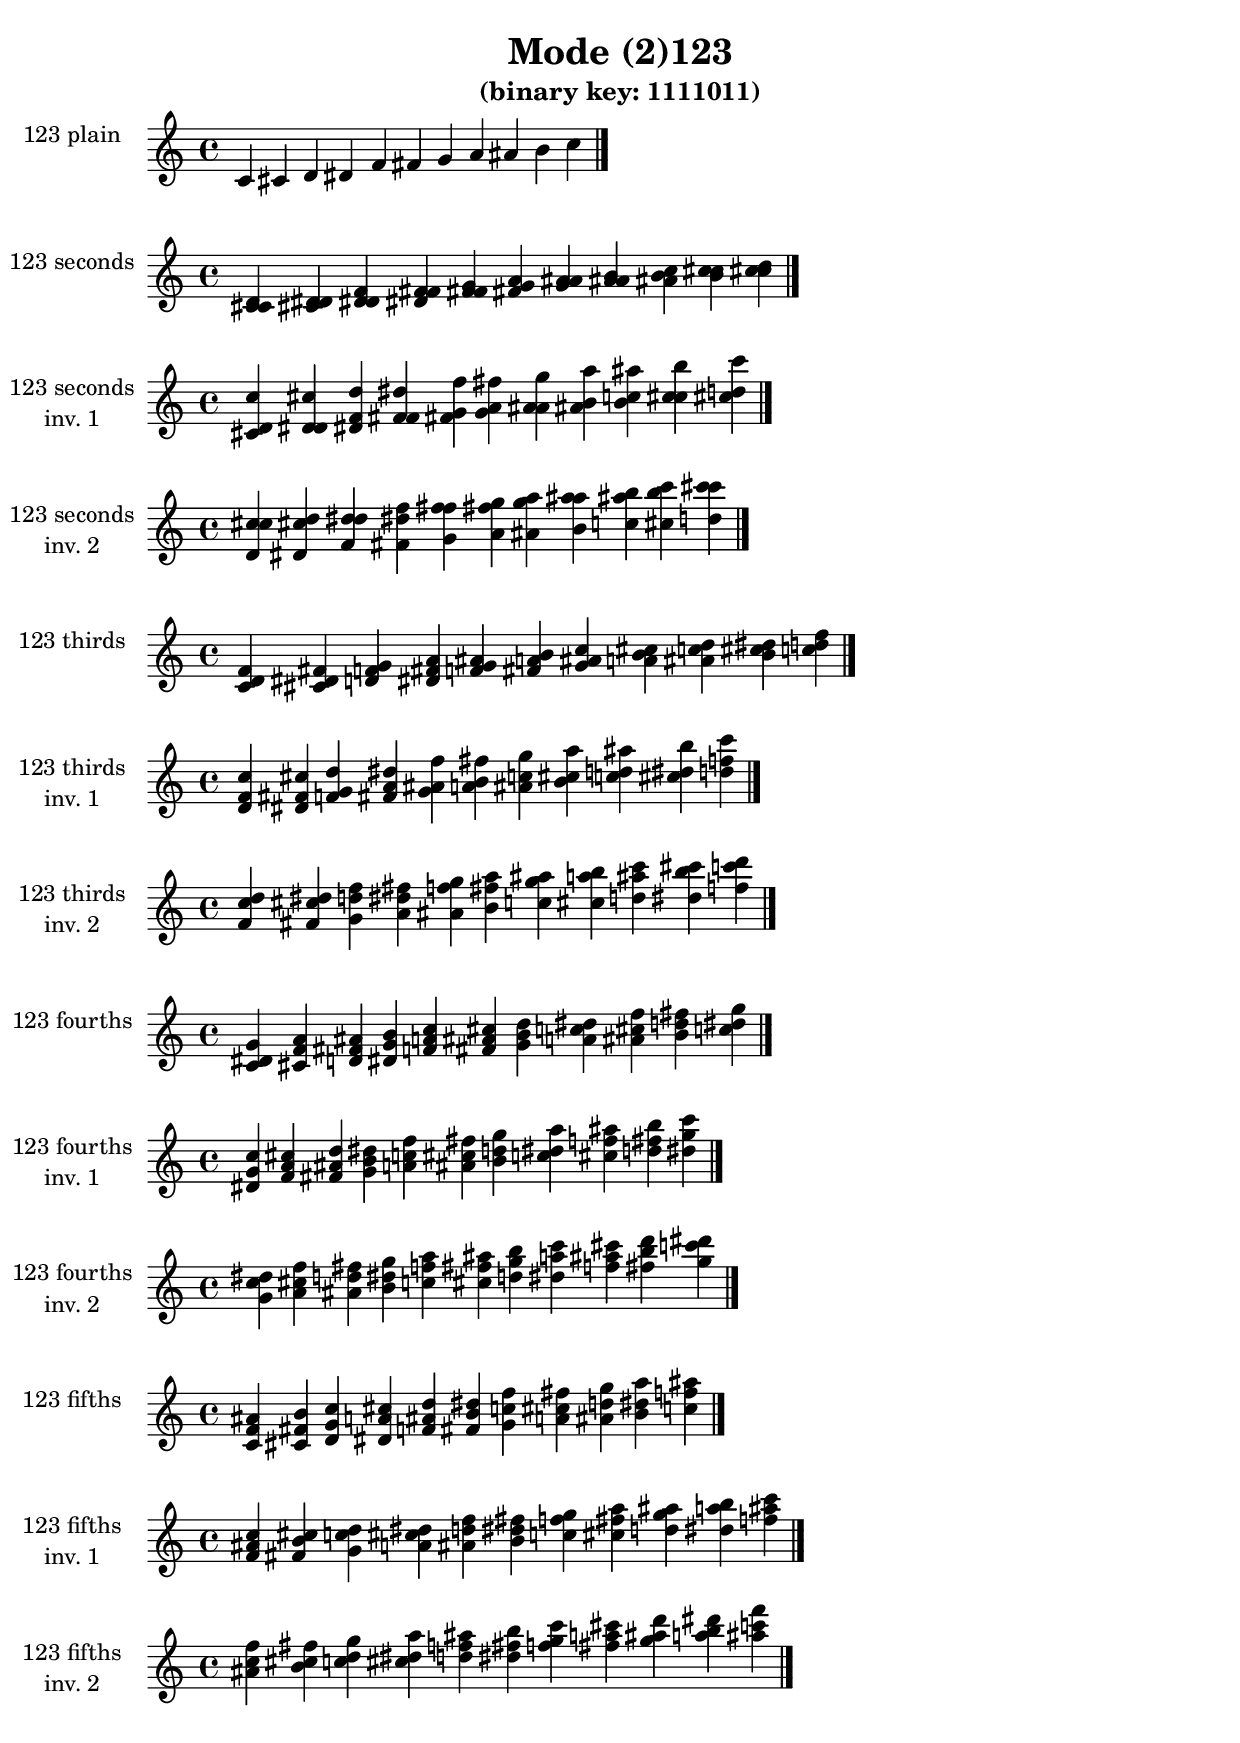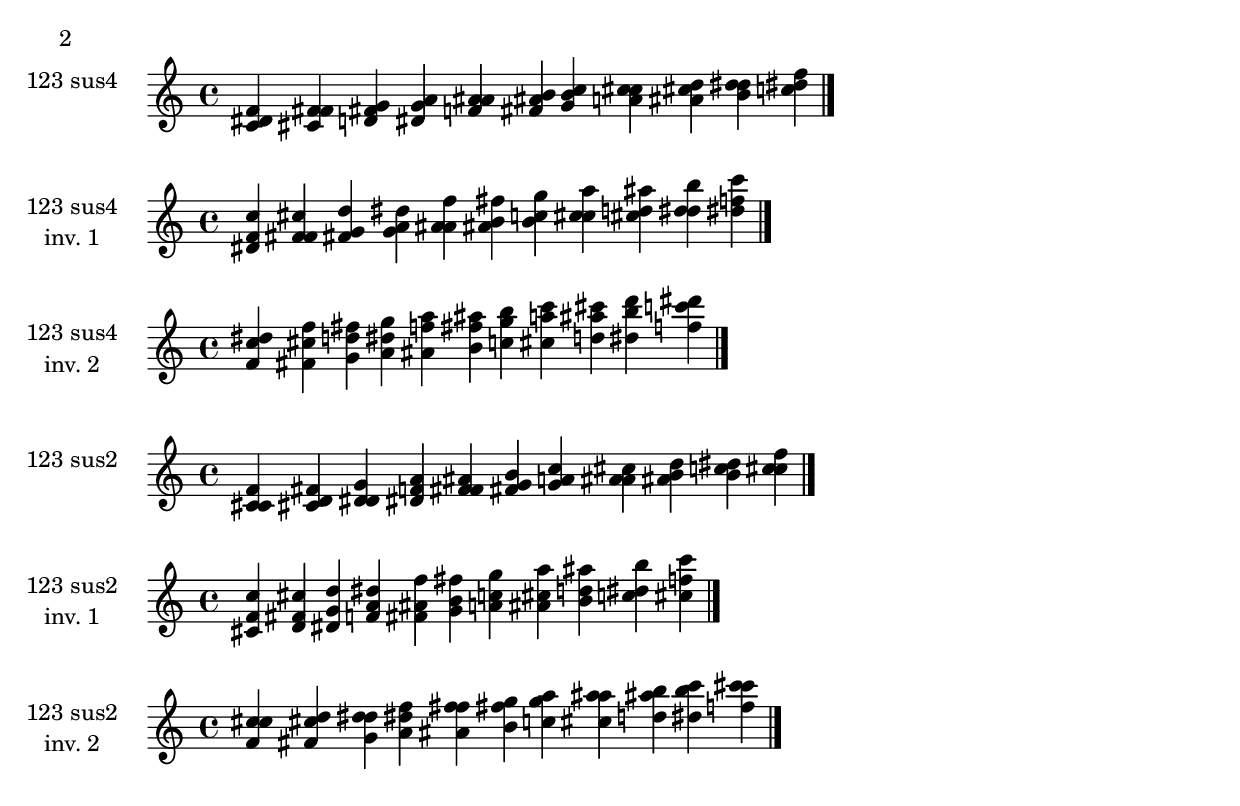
\version "2.19.0"

\header {
  title = "Mode (2)123"
  subtitle = "(binary key: 1111011)"
 %% Remove default LilyPond tagline
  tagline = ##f
}

\paper {
  #(set-paper-size "a4")
}

global = {
  \key c \major
  \time 4/4
  \tempo 4=100
}

\book {
  \score {
    \new Staff \with {
      instrumentName =  \markup { \column {
         \hcenter-in #14 \line { 123 plain }
         \hcenter-in #14 \line {  } } }
      midiInstrument = "oboe"
    } { \accidentalStyle "default"
        \cadenzaOn c' cis' d' dis' f' fis' g' a' ais' b' c''  \cadenzaOff \bar "|." }
    \layout { }
  }
  \score {
    \new Staff \with {
      instrumentName =  \markup { \column {
         \hcenter-in #14 \line { 123 seconds }
         \hcenter-in #14 \line {  } } }
      midiInstrument = "oboe"
    } { \accidentalStyle "default"
        \cadenzaOn <c' cis' d'> <cis' d' dis'> <d' dis' f'> <dis' f' fis'> <f' fis' g'> <fis' g' a'> <g' a' ais'> <a' ais' b'> <ais' b' c''> <b' c'' cis''> <c'' cis'' d''>  \cadenzaOff \bar "|." }
    \layout { }
  }
  \score {
    \new Staff \with {
      instrumentName =  \markup { \column {
         \hcenter-in #14 \line { 123 seconds }
         \hcenter-in #14 \line { inv. 1 } } }
      midiInstrument = "oboe"
    } { \accidentalStyle "default"
        \cadenzaOn <cis' d' c''> <d' dis' cis''> <dis' f' d''> <f' fis' dis''> <fis' g' f''> <g' a' fis''> <a' ais' g''> <ais' b' a''> <b' c'' ais''> <c'' cis'' b''> <cis'' d'' c'''>  \cadenzaOff \bar "|." }
    \layout { }
  }
  \score {
    \new Staff \with {
      instrumentName =  \markup { \column {
         \hcenter-in #14 \line { 123 seconds }
         \hcenter-in #14 \line { inv. 2 } } }
      midiInstrument = "oboe"
    } { \accidentalStyle "default"
        \cadenzaOn <d' c'' cis''> <dis' cis'' d''> <f' d'' dis''> <fis' dis'' f''> <g' f'' fis''> <a' fis'' g''> <ais' g'' a''> <b' a'' ais''> <c'' ais'' b''> <cis'' b'' c'''> <d'' c''' cis'''>  \cadenzaOff \bar "|." }
    \layout { }
  }
  \score {
    \new Staff \with {
      instrumentName =  \markup { \column {
         \hcenter-in #14 \line { 123 thirds }
         \hcenter-in #14 \line {  } } }
      midiInstrument = "oboe"
    } { \accidentalStyle "default"
        \cadenzaOn <c' d' f'> <cis' dis' fis'> <d' f' g'> <dis' fis' a'> <f' g' ais'> <fis' a' b'> <g' ais' c''> <a' b' cis''> <ais' c'' d''> <b' cis'' dis''> <c'' d'' f''>  \cadenzaOff \bar "|." }
    \layout { }
  }
  \score {
    \new Staff \with {
      instrumentName =  \markup { \column {
         \hcenter-in #14 \line { 123 thirds }
         \hcenter-in #14 \line { inv. 1 } } }
      midiInstrument = "oboe"
    } { \accidentalStyle "default"
        \cadenzaOn <d' f' c''> <dis' fis' cis''> <f' g' d''> <fis' a' dis''> <g' ais' f''> <a' b' fis''> <ais' c'' g''> <b' cis'' a''> <c'' d'' ais''> <cis'' dis'' b''> <d'' f'' c'''>  \cadenzaOff \bar "|." }
    \layout { }
  }
  \score {
    \new Staff \with {
      instrumentName =  \markup { \column {
         \hcenter-in #14 \line { 123 thirds }
         \hcenter-in #14 \line { inv. 2 } } }
      midiInstrument = "oboe"
    } { \accidentalStyle "default"
        \cadenzaOn <f' c'' d''> <fis' cis'' dis''> <g' d'' f''> <a' dis'' fis''> <ais' f'' g''> <b' fis'' a''> <c'' g'' ais''> <cis'' a'' b''> <d'' ais'' c'''> <dis'' b'' cis'''> <f'' c''' d'''>  \cadenzaOff \bar "|." }
    \layout { }
  }
  \score {
    \new Staff \with {
      instrumentName =  \markup { \column {
         \hcenter-in #14 \line { 123 fourths }
         \hcenter-in #14 \line {  } } }
      midiInstrument = "oboe"
    } { \accidentalStyle "default"
        \cadenzaOn <c' dis' g'> <cis' f' a'> <d' fis' ais'> <dis' g' b'> <f' a' c''> <fis' ais' cis''> <g' b' d''> <a' c'' dis''> <ais' cis'' f''> <b' d'' fis''> <c'' dis'' g''>  \cadenzaOff \bar "|." }
    \layout { }
  }
  \score {
    \new Staff \with {
      instrumentName =  \markup { \column {
         \hcenter-in #14 \line { 123 fourths }
         \hcenter-in #14 \line { inv. 1 } } }
      midiInstrument = "oboe"
    } { \accidentalStyle "default"
        \cadenzaOn <dis' g' c''> <f' a' cis''> <fis' ais' d''> <g' b' dis''> <a' c'' f''> <ais' cis'' fis''> <b' d'' g''> <c'' dis'' a''> <cis'' f'' ais''> <d'' fis'' b''> <dis'' g'' c'''>  \cadenzaOff \bar "|." }
    \layout { }
  }
  \score {
    \new Staff \with {
      instrumentName =  \markup { \column {
         \hcenter-in #14 \line { 123 fourths }
         \hcenter-in #14 \line { inv. 2 } } }
      midiInstrument = "oboe"
    } { \accidentalStyle "default"
        \cadenzaOn <g' c'' dis''> <a' cis'' f''> <ais' d'' fis''> <b' dis'' g''> <c'' f'' a''> <cis'' fis'' ais''> <d'' g'' b''> <dis'' a'' c'''> <f'' ais'' cis'''> <fis'' b'' d'''> <g'' c''' dis'''>  \cadenzaOff \bar "|." }
    \layout { }
  }
  \score {
    \new Staff \with {
      instrumentName =  \markup { \column {
         \hcenter-in #14 \line { 123 fifths }
         \hcenter-in #14 \line {  } } }
      midiInstrument = "oboe"
    } { \accidentalStyle "default"
        \cadenzaOn <c' f' ais'> <cis' fis' b'> <d' g' c''> <dis' a' cis''> <f' ais' d''> <fis' b' dis''> <g' c'' f''> <a' cis'' fis''> <ais' d'' g''> <b' dis'' a''> <c'' f'' ais''>  \cadenzaOff \bar "|." }
    \layout { }
  }
  \score {
    \new Staff \with {
      instrumentName =  \markup { \column {
         \hcenter-in #14 \line { 123 fifths }
         \hcenter-in #14 \line { inv. 1 } } }
      midiInstrument = "oboe"
    } { \accidentalStyle "default"
        \cadenzaOn <f' ais' c''> <fis' b' cis''> <g' c'' d''> <a' cis'' dis''> <ais' d'' f''> <b' dis'' fis''> <c'' f'' g''> <cis'' fis'' a''> <d'' g'' ais''> <dis'' a'' b''> <f'' ais'' c'''>  \cadenzaOff \bar "|." }
    \layout { }
  }
  \score {
    \new Staff \with {
      instrumentName =  \markup { \column {
         \hcenter-in #14 \line { 123 fifths }
         \hcenter-in #14 \line { inv. 2 } } }
      midiInstrument = "oboe"
    } { \accidentalStyle "default"
        \cadenzaOn <ais' c'' f''> <b' cis'' fis''> <c'' d'' g''> <cis'' dis'' a''> <d'' f'' ais''> <dis'' fis'' b''> <f'' g'' c'''> <fis'' a'' cis'''> <g'' ais'' d'''> <a'' b'' dis'''> <ais'' c''' f'''>  \cadenzaOff \bar "|." }
    \layout { }
  }
  \score {
    \new Staff \with {
      instrumentName =  \markup { \column {
         \hcenter-in #14 \line { 123 sus4 }
         \hcenter-in #14 \line {  } } }
      midiInstrument = "oboe"
    } { \accidentalStyle "default"
        \cadenzaOn <c' dis' f'> <cis' f' fis'> <d' fis' g'> <dis' g' a'> <f' a' ais'> <fis' ais' b'> <g' b' c''> <a' c'' cis''> <ais' cis'' d''> <b' d'' dis''> <c'' dis'' f''>  \cadenzaOff \bar "|." }
    \layout { }
  }
  \score {
    \new Staff \with {
      instrumentName =  \markup { \column {
         \hcenter-in #14 \line { 123 sus4 }
         \hcenter-in #14 \line { inv. 1 } } }
      midiInstrument = "oboe"
    } { \accidentalStyle "default"
        \cadenzaOn <dis' f' c''> <f' fis' cis''> <fis' g' d''> <g' a' dis''> <a' ais' f''> <ais' b' fis''> <b' c'' g''> <c'' cis'' a''> <cis'' d'' ais''> <d'' dis'' b''> <dis'' f'' c'''>  \cadenzaOff \bar "|." }
    \layout { }
  }
  \score {
    \new Staff \with {
      instrumentName =  \markup { \column {
         \hcenter-in #14 \line { 123 sus4 }
         \hcenter-in #14 \line { inv. 2 } } }
      midiInstrument = "oboe"
    } { \accidentalStyle "default"
        \cadenzaOn <f' c'' dis''> <fis' cis'' f''> <g' d'' fis''> <a' dis'' g''> <ais' f'' a''> <b' fis'' ais''> <c'' g'' b''> <cis'' a'' c'''> <d'' ais'' cis'''> <dis'' b'' d'''> <f'' c''' dis'''>  \cadenzaOff \bar "|." }
    \layout { }
  }
  \score {
    \new Staff \with {
      instrumentName =  \markup { \column {
         \hcenter-in #14 \line { 123 sus2 }
         \hcenter-in #14 \line {  } } }
      midiInstrument = "oboe"
    } { \accidentalStyle "default"
        \cadenzaOn <c' cis' f'> <cis' d' fis'> <d' dis' g'> <dis' f' a'> <f' fis' ais'> <fis' g' b'> <g' a' c''> <a' ais' cis''> <ais' b' d''> <b' c'' dis''> <c'' cis'' f''>  \cadenzaOff \bar "|." }
    \layout { }
  }
  \score {
    \new Staff \with {
      instrumentName =  \markup { \column {
         \hcenter-in #14 \line { 123 sus2 }
         \hcenter-in #14 \line { inv. 1 } } }
      midiInstrument = "oboe"
    } { \accidentalStyle "default"
        \cadenzaOn <cis' f' c''> <d' fis' cis''> <dis' g' d''> <f' a' dis''> <fis' ais' f''> <g' b' fis''> <a' c'' g''> <ais' cis'' a''> <b' d'' ais''> <c'' dis'' b''> <cis'' f'' c'''>  \cadenzaOff \bar "|." }
    \layout { }
  }
  \score {
    \new Staff \with {
      instrumentName =  \markup { \column {
         \hcenter-in #14 \line { 123 sus2 }
         \hcenter-in #14 \line { inv. 2 } } }
      midiInstrument = "oboe"
    } { \accidentalStyle "default"
        \cadenzaOn <f' c'' cis''> <fis' cis'' d''> <g' d'' dis''> <a' dis'' f''> <ais' f'' fis''> <b' fis'' g''> <c'' g'' a''> <cis'' a'' ais''> <d'' ais'' b''> <dis'' b'' c'''> <f'' c''' cis'''>  \cadenzaOff \bar "|." }
    \layout { }
  }
}

\book {
  \bookOutputSuffix "plain_"
  \score {
    \new Staff \with {
      instrumentName =  \markup { \column {
         \hcenter-in #14 \line { 123 plain }
         \hcenter-in #14 \line {  } } }
      midiInstrument = "oboe"
    } { \accidentalStyle "default"
        \cadenzaOn c' cis' d' dis' f' fis' g' a' ais' b' c''  \cadenzaOff \bar "|." }
    \midi { }
  }
}
\book {
  \bookOutputSuffix "seconds_"
  \score {
    \new Staff \with {
      instrumentName =  \markup { \column {
         \hcenter-in #14 \line { 123 seconds }
         \hcenter-in #14 \line {  } } }
      midiInstrument = "oboe"
    } { \accidentalStyle "default"
        \cadenzaOn <c' cis' d'> <cis' d' dis'> <d' dis' f'> <dis' f' fis'> <f' fis' g'> <fis' g' a'> <g' a' ais'> <a' ais' b'> <ais' b' c''> <b' c'' cis''> <c'' cis'' d''>  \cadenzaOff \bar "|." }
    \midi { }
  }
}
\book {
  \bookOutputSuffix "seconds_inv. 1"
  \score {
    \new Staff \with {
      instrumentName =  \markup { \column {
         \hcenter-in #14 \line { 123 seconds }
         \hcenter-in #14 \line { inv. 1 } } }
      midiInstrument = "oboe"
    } { \accidentalStyle "default"
        \cadenzaOn <cis' d' c''> <d' dis' cis''> <dis' f' d''> <f' fis' dis''> <fis' g' f''> <g' a' fis''> <a' ais' g''> <ais' b' a''> <b' c'' ais''> <c'' cis'' b''> <cis'' d'' c'''>  \cadenzaOff \bar "|." }
    \midi { }
  }
}
\book {
  \bookOutputSuffix "seconds_inv. 2"
  \score {
    \new Staff \with {
      instrumentName =  \markup { \column {
         \hcenter-in #14 \line { 123 seconds }
         \hcenter-in #14 \line { inv. 2 } } }
      midiInstrument = "oboe"
    } { \accidentalStyle "default"
        \cadenzaOn <d' c'' cis''> <dis' cis'' d''> <f' d'' dis''> <fis' dis'' f''> <g' f'' fis''> <a' fis'' g''> <ais' g'' a''> <b' a'' ais''> <c'' ais'' b''> <cis'' b'' c'''> <d'' c''' cis'''>  \cadenzaOff \bar "|." }
    \midi { }
  }
}
\book {
  \bookOutputSuffix "thirds_"
  \score {
    \new Staff \with {
      instrumentName =  \markup { \column {
         \hcenter-in #14 \line { 123 thirds }
         \hcenter-in #14 \line {  } } }
      midiInstrument = "oboe"
    } { \accidentalStyle "default"
        \cadenzaOn <c' d' f'> <cis' dis' fis'> <d' f' g'> <dis' fis' a'> <f' g' ais'> <fis' a' b'> <g' ais' c''> <a' b' cis''> <ais' c'' d''> <b' cis'' dis''> <c'' d'' f''>  \cadenzaOff \bar "|." }
    \midi { }
  }
}
\book {
  \bookOutputSuffix "thirds_inv. 1"
  \score {
    \new Staff \with {
      instrumentName =  \markup { \column {
         \hcenter-in #14 \line { 123 thirds }
         \hcenter-in #14 \line { inv. 1 } } }
      midiInstrument = "oboe"
    } { \accidentalStyle "default"
        \cadenzaOn <d' f' c''> <dis' fis' cis''> <f' g' d''> <fis' a' dis''> <g' ais' f''> <a' b' fis''> <ais' c'' g''> <b' cis'' a''> <c'' d'' ais''> <cis'' dis'' b''> <d'' f'' c'''>  \cadenzaOff \bar "|." }
    \midi { }
  }
}
\book {
  \bookOutputSuffix "thirds_inv. 2"
  \score {
    \new Staff \with {
      instrumentName =  \markup { \column {
         \hcenter-in #14 \line { 123 thirds }
         \hcenter-in #14 \line { inv. 2 } } }
      midiInstrument = "oboe"
    } { \accidentalStyle "default"
        \cadenzaOn <f' c'' d''> <fis' cis'' dis''> <g' d'' f''> <a' dis'' fis''> <ais' f'' g''> <b' fis'' a''> <c'' g'' ais''> <cis'' a'' b''> <d'' ais'' c'''> <dis'' b'' cis'''> <f'' c''' d'''>  \cadenzaOff \bar "|." }
    \midi { }
  }
}
\book {
  \bookOutputSuffix "fourths_"
  \score {
    \new Staff \with {
      instrumentName =  \markup { \column {
         \hcenter-in #14 \line { 123 fourths }
         \hcenter-in #14 \line {  } } }
      midiInstrument = "oboe"
    } { \accidentalStyle "default"
        \cadenzaOn <c' dis' g'> <cis' f' a'> <d' fis' ais'> <dis' g' b'> <f' a' c''> <fis' ais' cis''> <g' b' d''> <a' c'' dis''> <ais' cis'' f''> <b' d'' fis''> <c'' dis'' g''>  \cadenzaOff \bar "|." }
    \midi { }
  }
}
\book {
  \bookOutputSuffix "fourths_inv. 1"
  \score {
    \new Staff \with {
      instrumentName =  \markup { \column {
         \hcenter-in #14 \line { 123 fourths }
         \hcenter-in #14 \line { inv. 1 } } }
      midiInstrument = "oboe"
    } { \accidentalStyle "default"
        \cadenzaOn <dis' g' c''> <f' a' cis''> <fis' ais' d''> <g' b' dis''> <a' c'' f''> <ais' cis'' fis''> <b' d'' g''> <c'' dis'' a''> <cis'' f'' ais''> <d'' fis'' b''> <dis'' g'' c'''>  \cadenzaOff \bar "|." }
    \midi { }
  }
}
\book {
  \bookOutputSuffix "fourths_inv. 2"
  \score {
    \new Staff \with {
      instrumentName =  \markup { \column {
         \hcenter-in #14 \line { 123 fourths }
         \hcenter-in #14 \line { inv. 2 } } }
      midiInstrument = "oboe"
    } { \accidentalStyle "default"
        \cadenzaOn <g' c'' dis''> <a' cis'' f''> <ais' d'' fis''> <b' dis'' g''> <c'' f'' a''> <cis'' fis'' ais''> <d'' g'' b''> <dis'' a'' c'''> <f'' ais'' cis'''> <fis'' b'' d'''> <g'' c''' dis'''>  \cadenzaOff \bar "|." }
    \midi { }
  }
}
\book {
  \bookOutputSuffix "fifths_"
  \score {
    \new Staff \with {
      instrumentName =  \markup { \column {
         \hcenter-in #14 \line { 123 fifths }
         \hcenter-in #14 \line {  } } }
      midiInstrument = "oboe"
    } { \accidentalStyle "default"
        \cadenzaOn <c' f' ais'> <cis' fis' b'> <d' g' c''> <dis' a' cis''> <f' ais' d''> <fis' b' dis''> <g' c'' f''> <a' cis'' fis''> <ais' d'' g''> <b' dis'' a''> <c'' f'' ais''>  \cadenzaOff \bar "|." }
    \midi { }
  }
}
\book {
  \bookOutputSuffix "fifths_inv. 1"
  \score {
    \new Staff \with {
      instrumentName =  \markup { \column {
         \hcenter-in #14 \line { 123 fifths }
         \hcenter-in #14 \line { inv. 1 } } }
      midiInstrument = "oboe"
    } { \accidentalStyle "default"
        \cadenzaOn <f' ais' c''> <fis' b' cis''> <g' c'' d''> <a' cis'' dis''> <ais' d'' f''> <b' dis'' fis''> <c'' f'' g''> <cis'' fis'' a''> <d'' g'' ais''> <dis'' a'' b''> <f'' ais'' c'''>  \cadenzaOff \bar "|." }
    \midi { }
  }
}
\book {
  \bookOutputSuffix "fifths_inv. 2"
  \score {
    \new Staff \with {
      instrumentName =  \markup { \column {
         \hcenter-in #14 \line { 123 fifths }
         \hcenter-in #14 \line { inv. 2 } } }
      midiInstrument = "oboe"
    } { \accidentalStyle "default"
        \cadenzaOn <ais' c'' f''> <b' cis'' fis''> <c'' d'' g''> <cis'' dis'' a''> <d'' f'' ais''> <dis'' fis'' b''> <f'' g'' c'''> <fis'' a'' cis'''> <g'' ais'' d'''> <a'' b'' dis'''> <ais'' c''' f'''>  \cadenzaOff \bar "|." }
    \midi { }
  }
}
\book {
  \bookOutputSuffix "sus4_"
  \score {
    \new Staff \with {
      instrumentName =  \markup { \column {
         \hcenter-in #14 \line { 123 sus4 }
         \hcenter-in #14 \line {  } } }
      midiInstrument = "oboe"
    } { \accidentalStyle "default"
        \cadenzaOn <c' dis' f'> <cis' f' fis'> <d' fis' g'> <dis' g' a'> <f' a' ais'> <fis' ais' b'> <g' b' c''> <a' c'' cis''> <ais' cis'' d''> <b' d'' dis''> <c'' dis'' f''>  \cadenzaOff \bar "|." }
    \midi { }
  }
}
\book {
  \bookOutputSuffix "sus4_inv. 1"
  \score {
    \new Staff \with {
      instrumentName =  \markup { \column {
         \hcenter-in #14 \line { 123 sus4 }
         \hcenter-in #14 \line { inv. 1 } } }
      midiInstrument = "oboe"
    } { \accidentalStyle "default"
        \cadenzaOn <dis' f' c''> <f' fis' cis''> <fis' g' d''> <g' a' dis''> <a' ais' f''> <ais' b' fis''> <b' c'' g''> <c'' cis'' a''> <cis'' d'' ais''> <d'' dis'' b''> <dis'' f'' c'''>  \cadenzaOff \bar "|." }
    \midi { }
  }
}
\book {
  \bookOutputSuffix "sus4_inv. 2"
  \score {
    \new Staff \with {
      instrumentName =  \markup { \column {
         \hcenter-in #14 \line { 123 sus4 }
         \hcenter-in #14 \line { inv. 2 } } }
      midiInstrument = "oboe"
    } { \accidentalStyle "default"
        \cadenzaOn <f' c'' dis''> <fis' cis'' f''> <g' d'' fis''> <a' dis'' g''> <ais' f'' a''> <b' fis'' ais''> <c'' g'' b''> <cis'' a'' c'''> <d'' ais'' cis'''> <dis'' b'' d'''> <f'' c''' dis'''>  \cadenzaOff \bar "|." }
    \midi { }
  }
}
\book {
  \bookOutputSuffix "sus2_"
  \score {
    \new Staff \with {
      instrumentName =  \markup { \column {
         \hcenter-in #14 \line { 123 sus2 }
         \hcenter-in #14 \line {  } } }
      midiInstrument = "oboe"
    } { \accidentalStyle "default"
        \cadenzaOn <c' cis' f'> <cis' d' fis'> <d' dis' g'> <dis' f' a'> <f' fis' ais'> <fis' g' b'> <g' a' c''> <a' ais' cis''> <ais' b' d''> <b' c'' dis''> <c'' cis'' f''>  \cadenzaOff \bar "|." }
    \midi { }
  }
}
\book {
  \bookOutputSuffix "sus2_inv. 1"
  \score {
    \new Staff \with {
      instrumentName =  \markup { \column {
         \hcenter-in #14 \line { 123 sus2 }
         \hcenter-in #14 \line { inv. 1 } } }
      midiInstrument = "oboe"
    } { \accidentalStyle "default"
        \cadenzaOn <cis' f' c''> <d' fis' cis''> <dis' g' d''> <f' a' dis''> <fis' ais' f''> <g' b' fis''> <a' c'' g''> <ais' cis'' a''> <b' d'' ais''> <c'' dis'' b''> <cis'' f'' c'''>  \cadenzaOff \bar "|." }
    \midi { }
  }
}
\book {
  \bookOutputSuffix "sus2_inv. 2"
  \score {
    \new Staff \with {
      instrumentName =  \markup { \column {
         \hcenter-in #14 \line { 123 sus2 }
         \hcenter-in #14 \line { inv. 2 } } }
      midiInstrument = "oboe"
    } { \accidentalStyle "default"
        \cadenzaOn <f' c'' cis''> <fis' cis'' d''> <g' d'' dis''> <a' dis'' f''> <ais' f'' fis''> <b' fis'' g''> <c'' g'' a''> <cis'' a'' ais''> <d'' ais'' b''> <dis'' b'' c'''> <f'' c''' cis'''>  \cadenzaOff \bar "|." }
    \midi { }
  }
}
